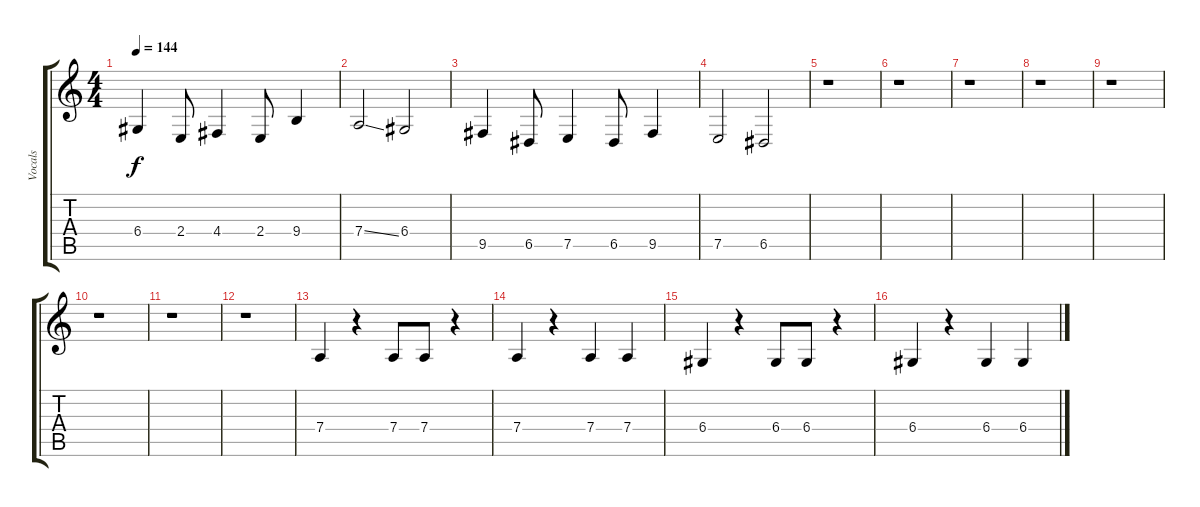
\track ("Vocals" "Vocals") {instrument tenorsax}
\staff {score tabs}
\tuning (E4 B3 G3 D3 A2 E2) {hide}
\ts (4 4)
\tempo 144
\clef g2
\ks c
6.4.4{dy f} 2.4.8 4.4.4 2.4.8 9.4.4 |
7.4{ss}.2 6.4.2 |
9.5.4 6.5.8 7.5.4 6.5.8 9.5.4 |
7.5.2 6.5.2 |
r.1 |
r.1 |
r.1 |
r.1 |
r.1 |
r.1 |
r.1 |
r.1 |
7.4.4 r.4 7.4.8 7.4.8 r.4 |
7.4.4 r.4 7.4.4 7.4.4 |
6.4.4 r.4 6.4.8 6.4.8 r.4 |
6.4.4 r.4 6.4.4 6.4.4
